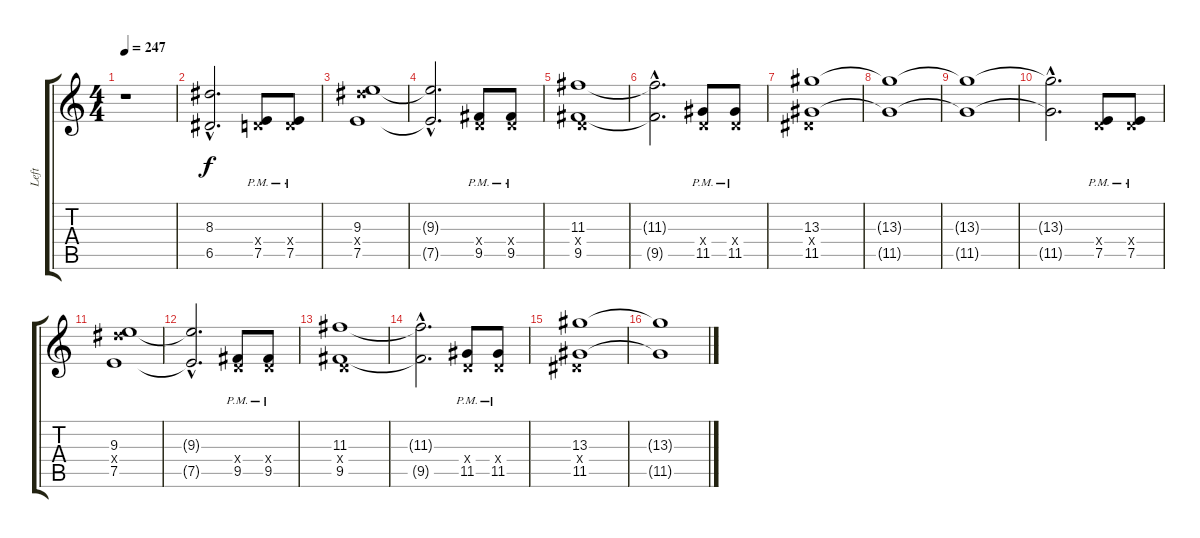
\track ("Left" "Left") {instrument distortionguitar}
\staff {score tabs}
\tuning (E4 B3 G3 D3 A2 E2) {hide}
\ts (4 4)
\tempo 247
\clef g2
\ks c
r.1{dy f} |
(8.3{hac} 6.5{hac}).2{d} (0.4{x} 7.5{pm}).8 (0.4{x} 7.5{pm}).8 |
(9.3 13.4{x} 7.5).1 |
(9.3{hac t} 7.5{hac t}).2{d} (0.4{x} 9.5{pm}).8 (0.4{x} 9.5{pm}).8 |
(11.3 0.4{x} 9.5).1 |
(11.3{hac t} 9.5{hac t}).2{d} (0.4{x} 11.5{pm}).8 (0.4{x} 11.5{pm}).8 |
(13.3 1.4{x} 11.5).1 |
(13.3{t} 11.5{t}).1 |
(13.3{t} 11.5{t}).1 |
(13.3{hac t} 11.5{hac t}).2{d} (0.4{x} 7.5{pm}).8 (0.4{x} 7.5{pm}).8 |
(9.3 13.4{x} 7.5).1 |
(9.3{hac t} 7.5{hac t}).2{d} (0.4{x} 9.5{pm}).8 (0.4{x} 9.5{pm}).8 |
(11.3 0.4{x} 9.5).1 |
(11.3{hac t} 9.5{hac t}).2{d} (0.4{x} 11.5{pm}).8 (0.4{x} 11.5{pm}).8 |
(13.3 1.4{x} 11.5).1 |
(13.3{t} 11.5{t}).1
